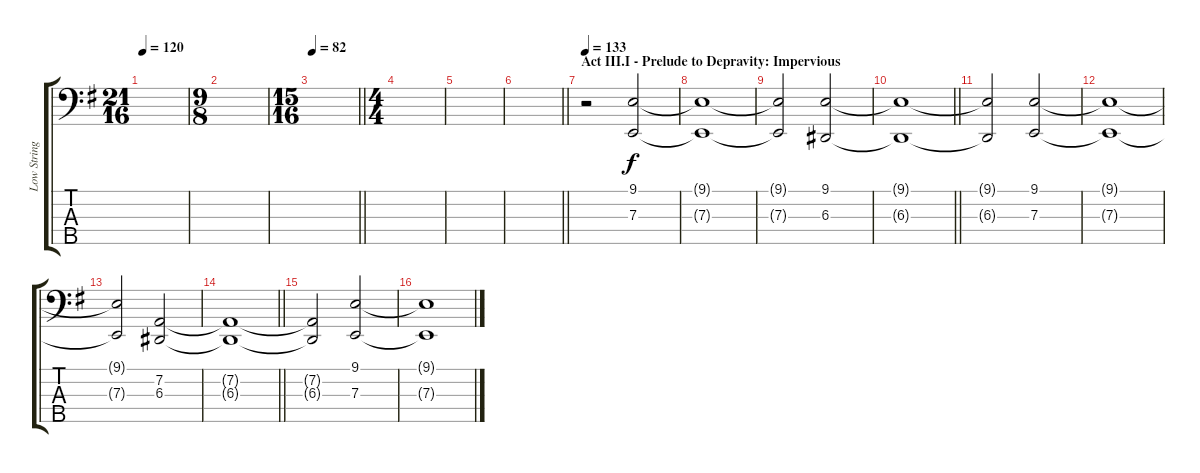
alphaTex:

\track ("Low Strings Standard" "Low String") {instrument stringensemble1}
\staff {score tabs}
\tuning (G2 D2 A1 E1 B0) {hide}
\ts (21 16)
\tempo 120
\clef f4
\ks eminor
|
\ts (9 8)
|
\ts (15 16)
\tempo 82
\barLineRight lightlight
|
\ts (4 4)
|
|
\barLineRight lightlight
|
\section ("" "Act III.I - Prelude to Depravity: Impervious")
\tempo 133
r.2 (9.1 7.3).2 |
(9.1{t} 7.3{t}).1 |
(9.1{t} 7.3{t}).2 (9.1 6.3).2 |
\barLineRight lightlight
(9.1{t} 6.3{t}).1 |
(9.1{t} 6.3{t}).2 (9.1 7.3).2 |
(9.1{t} 7.3{t}).1 |
(9.1{t} 7.3{t}).2 (7.2 6.3).2 |
\barLineRight lightlight
(7.2{t} 6.3{t}).1 |
(7.2{t} 6.3{t}).2 (9.1 7.3).2 |
(9.1{t} 7.3{t}).1
